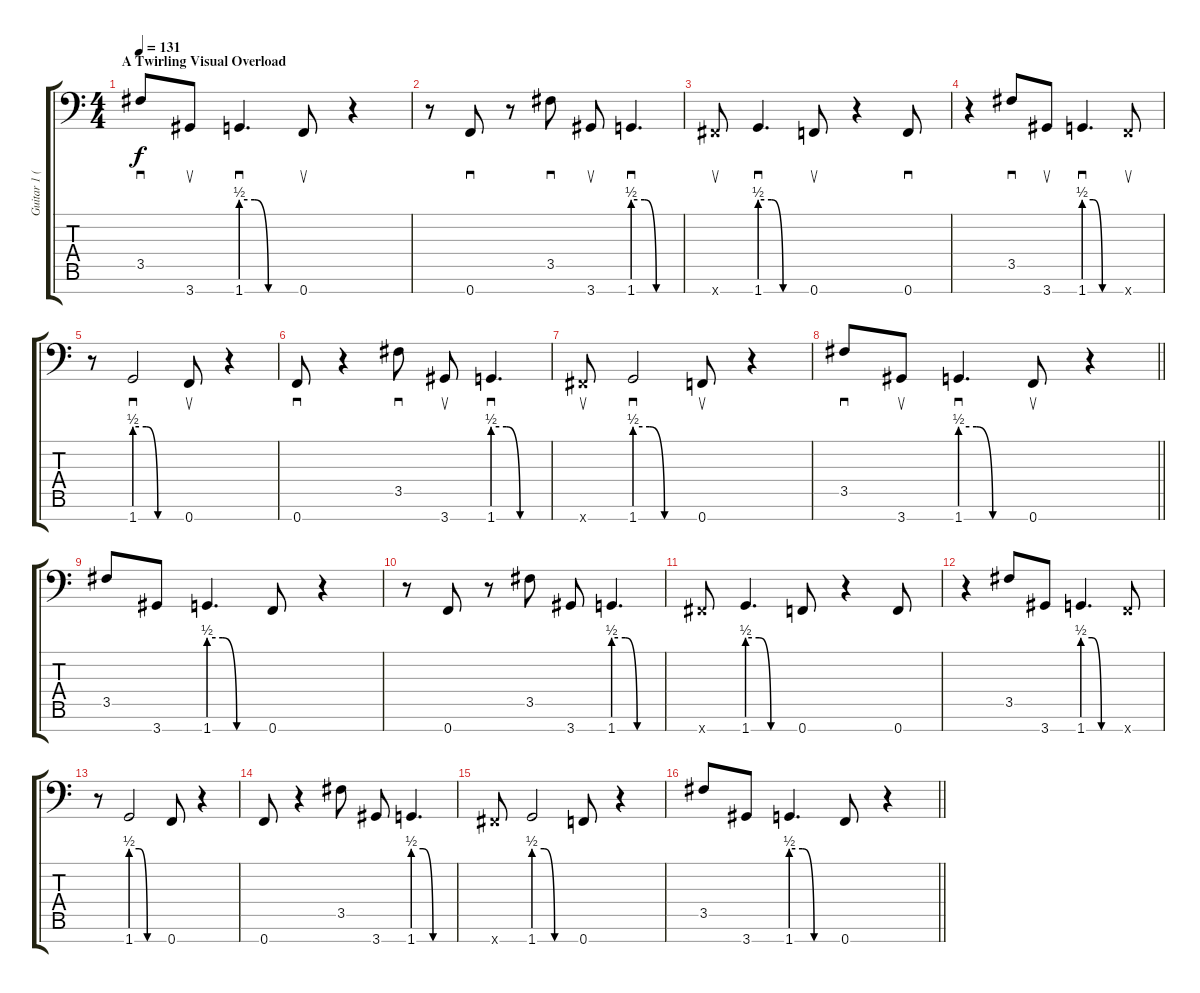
\track ("Guitar 1 (Fredrik Thordendal)" "Guitar 1 (") {instrument overdrivenguitar}
\staff {score tabs}
\tuning (Bb3 F3 Db3 Ab2 Eb2 Bb1 F1) {hide}
\ts (4 4)
\section ("" "A Twirling Visual Overload")
\tempo 131
\clef f4
\ks c
3.5.8{sd dy f volume 11 balance 5 instrument overdrivenguitar} 3.7.8{su} 1.7{be (custom 0 2 15 2 30 0 60 0)}.4{d sd} 0.7.8{su} r.4 |
r.8 0.7.8{sd} r.8 3.5.8{sd} 3.7.8{su} 1.7{be (custom 0 2 15 2 30 0 60 0)}.4{d sd} |
1.7{x}.8{su} 1.7{be (custom 0 2 15 2 30 0 60 0)}.4{d sd} 0.7.8{su} r.4 0.7.8{sd} |
r.4 3.5.8{sd} 3.7.8{su} 1.7{be (custom 0 2 15 2 30 0 60 0)}.4{d sd} 0.7{x}.8{su} |
r.8 1.7{be (custom 0 2 15 2 30 0 60 0)}.2{sd} 0.7.8{su} r.4 |
0.7.8{sd} r.4 3.5.8{sd} 3.7.8{su} 1.7{be (custom 0 2 15 2 30 0 60 0)}.4{d sd} |
1.7{x}.8{su} 1.7{be (custom 0 2 15 2 30 0 60 0)}.2{sd} 0.7.8{su} r.4 |
\barLineRight lightlight
3.5.8{sd} 3.7.8{su} 1.7{be (custom 0 2 15 2 30 0 60 0)}.4{d sd} 0.7.8{su} r.4 |
3.5.8 3.7.8 1.7{be (custom 0 2 15 2 30 0 60 0)}.4{d} 0.7.8 r.4 |
r.8 0.7.8 r.8 3.5.8 3.7.8 1.7{be (custom 0 2 15 2 30 0 60 0)}.4{d} |
1.7{x}.8 1.7{be (custom 0 2 15 2 30 0 60 0)}.4{d} 0.7.8 r.4 0.7.8 |
r.4 3.5.8 3.7.8 1.7{be (custom 0 2 15 2 30 0 60 0)}.4{d} 0.7{x}.8 |
r.8 1.7{be (custom 0 2 15 2 30 0 60 0)}.2 0.7.8 r.4 |
0.7.8 r.4 3.5.8 3.7.8 1.7{be (custom 0 2 15 2 30 0 60 0)}.4{d} |
1.7{x}.8 1.7{be (custom 0 2 15 2 30 0 60 0)}.2 0.7.8 r.4 |
\barLineRight lightlight
3.5.8 3.7.8 1.7{be (custom 0 2 15 2 30 0 60 0)}.4{d} 0.7.8 r.4
